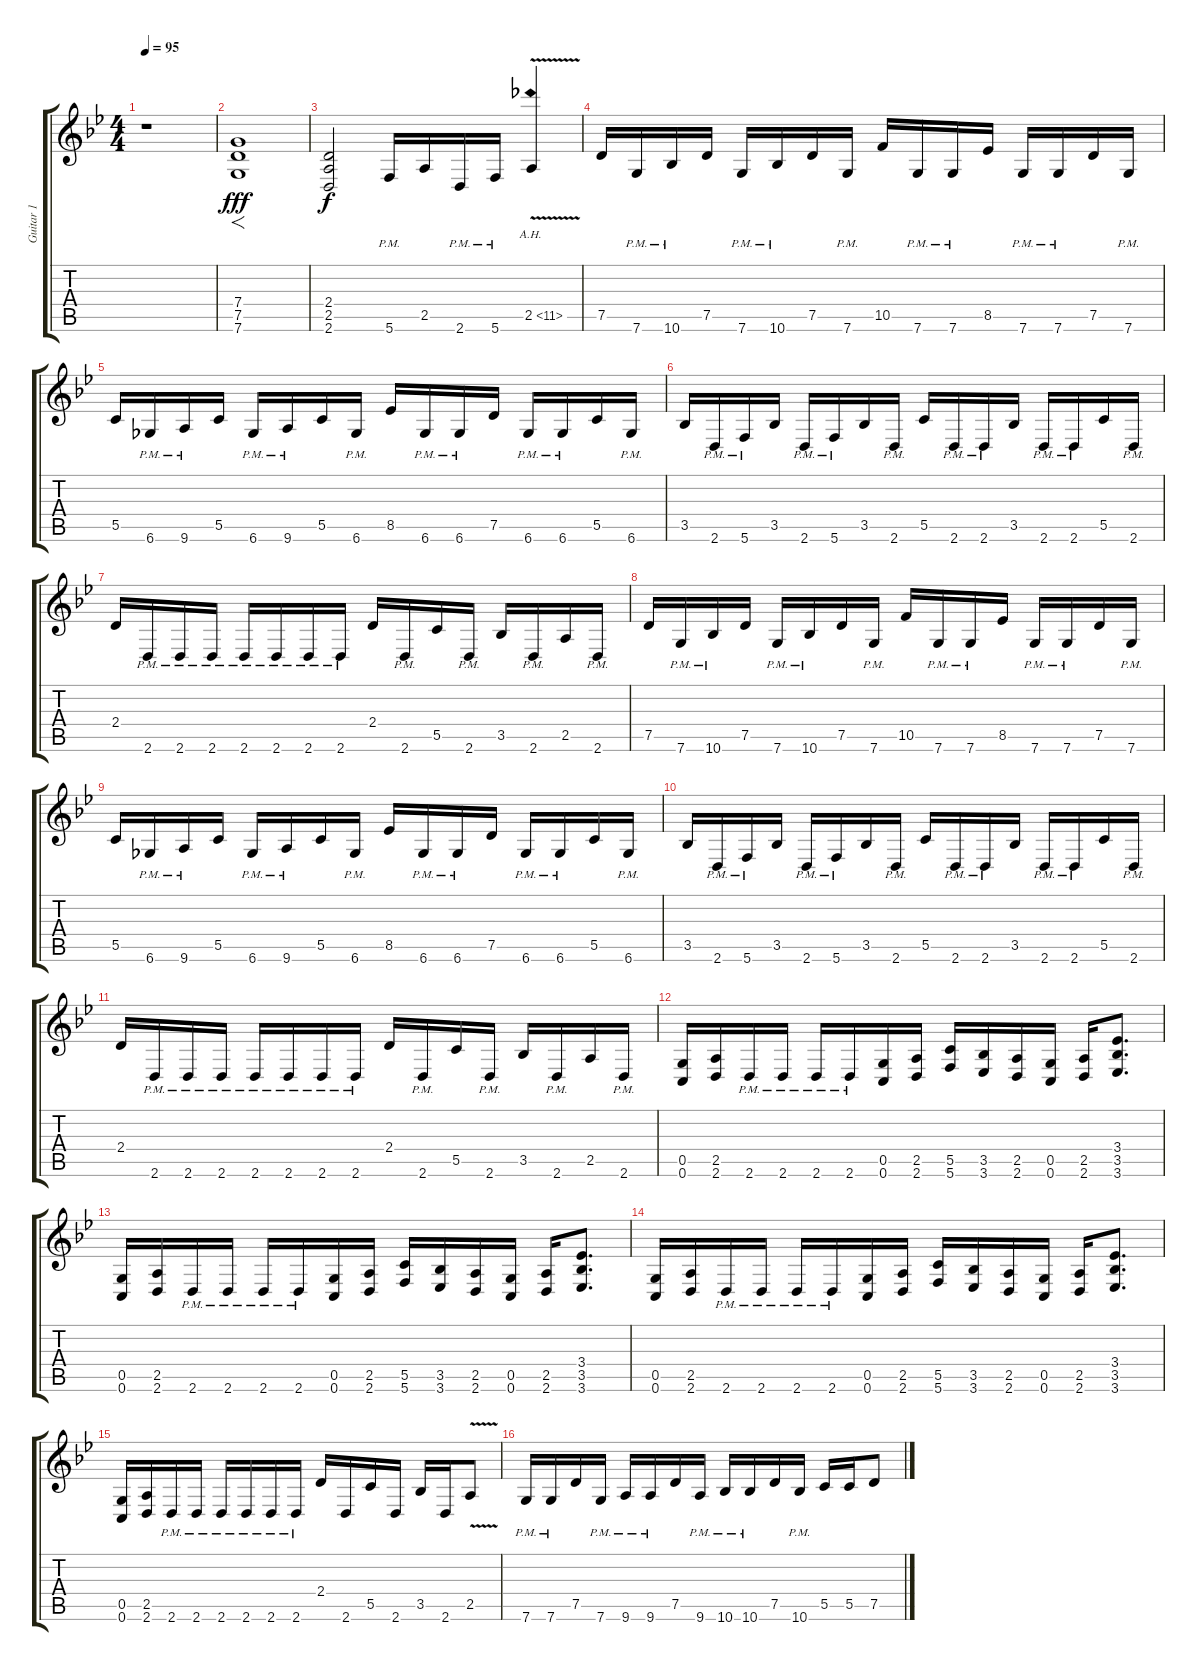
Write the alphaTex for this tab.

\track ("Guitar 1" "Guitar 1") {instrument distortionguitar}
\staff {score tabs}
\tuning (D4 A3 F3 C3 G2 C2) {hide}
\ts (4 4)
\tempo 95
\clef g2
\ks gminor
r.1{dy f} |
(7.4 7.5 7.6).1{f dy fff} |
(2.4 2.5 2.6).2{dy f} 5.6{pm}.16 2.5.16 2.6{pm}.16 5.6{pm}.16 2.5{ah 9 v}.4 |
7.5.16 7.6{pm}.16 10.6{pm}.16 7.5.16 7.6{pm}.16 10.6{pm}.16 7.5.16 7.6{pm}.16 10.5.16 7.6{pm}.16 7.6{pm}.16 8.5.16 7.6{pm}.16 7.6{pm}.16 7.5.16 7.6{pm}.16 |
5.5.16 6.6{pm}.16 9.6{pm}.16 5.5.16 6.6{pm}.16 9.6{pm}.16 5.5.16 6.6{pm}.16 8.5.16 6.6{pm}.16 6.6{pm}.16 7.5.16 6.6{pm}.16 6.6{pm}.16 5.5.16 6.6{pm}.16 |
3.5.16 2.6{pm}.16 5.6{pm}.16 3.5.16 2.6{pm}.16 5.6{pm}.16 3.5.16 2.6{pm}.16 5.5.16 2.6{pm}.16 2.6{pm}.16 3.5.16 2.6{pm}.16 2.6{pm}.16 5.5.16 2.6{pm}.16 |
2.4.16 2.6{pm}.16 2.6{pm}.16 2.6{pm}.16 2.6{pm}.16 2.6{pm}.16 2.6{pm}.16 2.6{pm}.16 2.4.16 2.6{pm}.16 5.5.16 2.6{pm}.16 3.5.16 2.6{pm}.16 2.5.16 2.6{pm}.16 |
7.5.16{volume 9 instrument distortionguitar} 7.6{pm}.16 10.6{pm}.16 7.5.16 7.6{pm}.16 10.6{pm}.16 7.5.16 7.6{pm}.16 10.5.16 7.6{pm}.16 7.6{pm}.16 8.5.16 7.6{pm}.16 7.6{pm}.16 7.5.16 7.6{pm}.16 |
5.5.16 6.6{pm}.16 9.6{pm}.16 5.5.16 6.6{pm}.16 9.6{pm}.16 5.5.16 6.6{pm}.16 8.5.16 6.6{pm}.16 6.6{pm}.16 7.5.16 6.6{pm}.16 6.6{pm}.16 5.5.16 6.6{pm}.16 |
3.5.16 2.6{pm}.16 5.6{pm}.16 3.5.16 2.6{pm}.16 5.6{pm}.16 3.5.16 2.6{pm}.16 5.5.16 2.6{pm}.16 2.6{pm}.16 3.5.16 2.6{pm}.16 2.6{pm}.16 5.5.16 2.6{pm}.16 |
2.4.16 2.6{pm}.16 2.6{pm}.16 2.6{pm}.16 2.6{pm}.16 2.6{pm}.16 2.6{pm}.16 2.6{pm}.16 2.4.16 2.6{pm}.16 5.5.16 2.6{pm}.16 3.5.16 2.6{pm}.16 2.5.16 2.6{pm}.16 |
(0.5 0.6).16{volume 9} (2.5 2.6).16 2.6{pm}.16 2.6{pm}.16 2.6{pm}.16 2.6{pm}.16 (0.5 0.6).16 (2.5 2.6).16 (5.5 5.6).16 (3.5 3.6).16 (2.5 2.6).16 (0.5 0.6).16 (2.5 2.6).16 (3.4 3.5 3.6).8{d} |
(0.5 0.6).16 (2.5 2.6).16 2.6{pm}.16 2.6{pm}.16 2.6{pm}.16 2.6{pm}.16 (0.5 0.6).16 (2.5 2.6).16 (5.5 5.6).16 (3.5 3.6).16 (2.5 2.6).16 (0.5 0.6).16 (2.5 2.6).16 (3.4 3.5 3.6).8{d} |
(0.5 0.6).16 (2.5 2.6).16 2.6{pm}.16 2.6{pm}.16 2.6{pm}.16 2.6{pm}.16 (0.5 0.6).16 (2.5 2.6).16 (5.5 5.6).16 (3.5 3.6).16 (2.5 2.6).16 (0.5 0.6).16 (2.5 2.6).16 (3.4 3.5 3.6).8{d} |
(0.5 0.6).16 (2.5 2.6).16 2.6{pm}.16 2.6{pm}.16 2.6{pm}.16 2.6{pm}.16 2.6{pm}.16 2.6{pm}.16 2.4.16 2.6.16 5.5.16 2.6.16 3.5.16 2.6.16 2.5{v}.8 |
7.6{pm}.16 7.6{pm}.16 7.5.16 7.6{pm}.16 9.6{pm}.16 9.6{pm}.16 7.5.16 9.6{pm}.16 10.6{pm}.16{balance 12} 10.6{pm}.16 7.5.16 10.6{pm}.16 5.5.16 5.5.16 7.5.8
